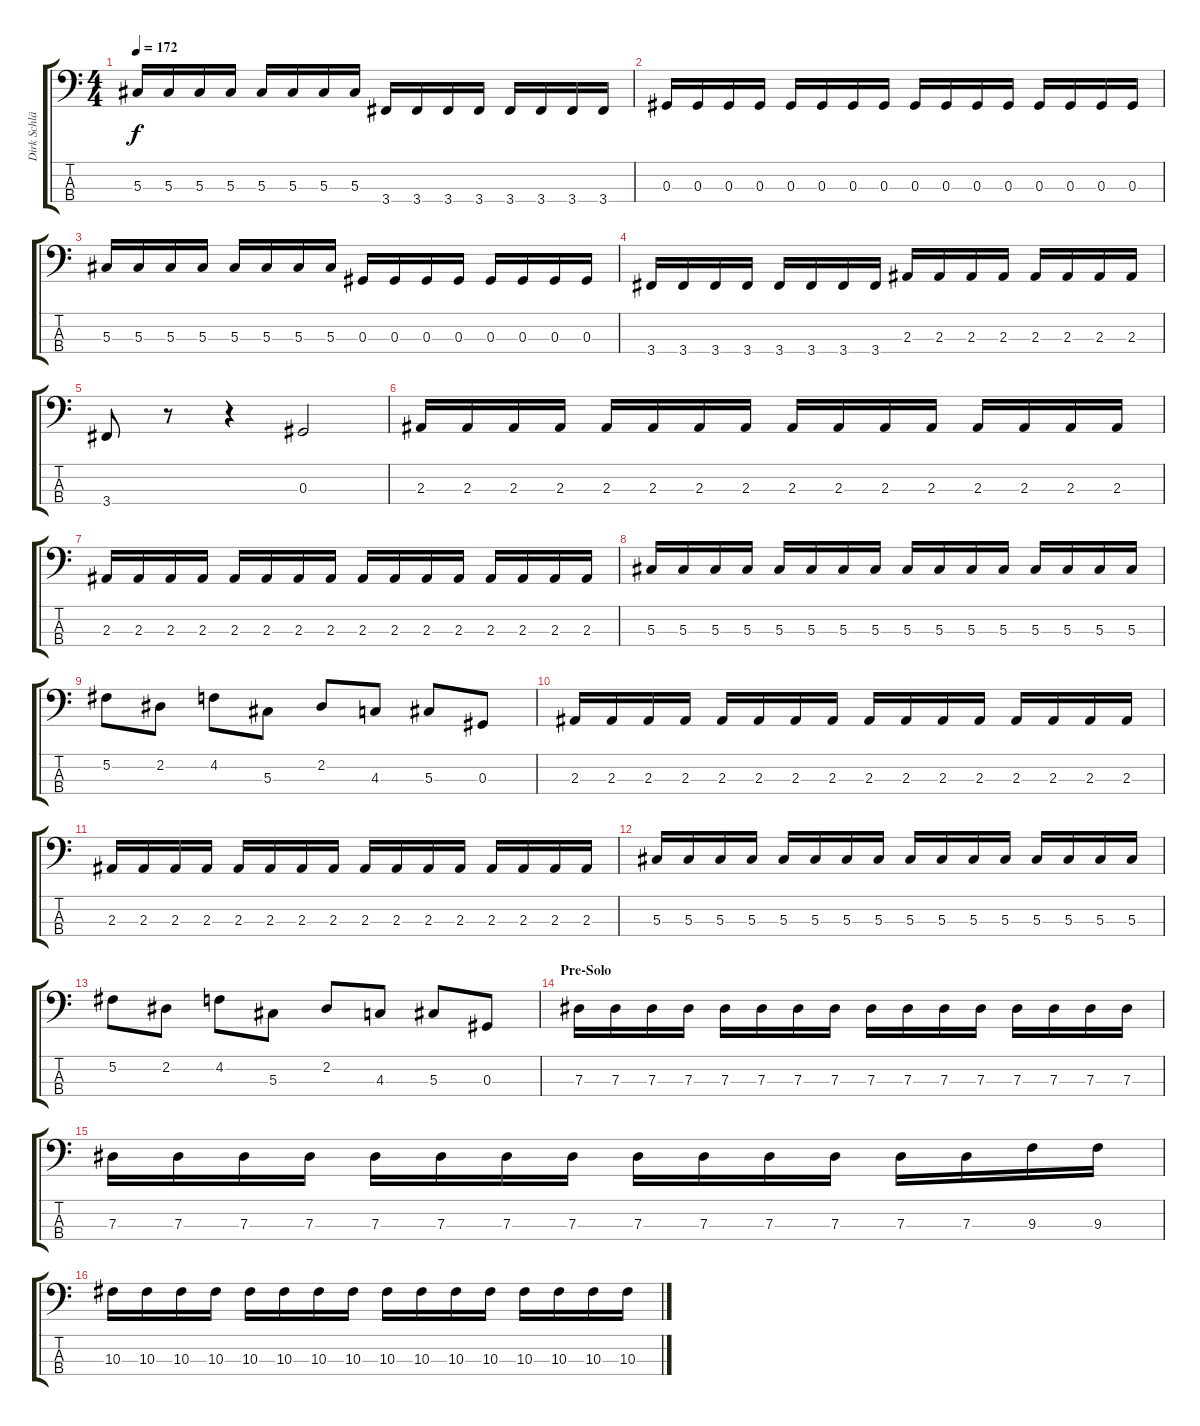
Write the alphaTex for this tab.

\track ("Dirk Schlächter - Bass" "Dirk Schlä") {instrument electricbassfinger}
\staff {score tabs}
\tuning (Gb2 Db2 Ab1 Eb1) {hide}
\ts (4 4)
\tempo 172
\clef f4
\ks c
5.3.16{dy f} 5.3.16 5.3.16 5.3.16 5.3.16 5.3.16 5.3.16 5.3.16 3.4.16 3.4.16 3.4.16 3.4.16 3.4.16 3.4.16 3.4.16 3.4.16 |
0.3.16 0.3.16 0.3.16 0.3.16 0.3.16 0.3.16 0.3.16 0.3.16 0.3.16 0.3.16 0.3.16 0.3.16 0.3.16 0.3.16 0.3.16 0.3.16 |
5.3.16 5.3.16 5.3.16 5.3.16 5.3.16 5.3.16 5.3.16 5.3.16 0.3.16 0.3.16 0.3.16 0.3.16 0.3.16 0.3.16 0.3.16 0.3.16 |
3.4.16 3.4.16 3.4.16 3.4.16 3.4.16 3.4.16 3.4.16 3.4.16 2.3.16 2.3.16 2.3.16 2.3.16 2.3.16 2.3.16 2.3.16 2.3.16 |
3.4.8 r.8 r.4 0.3.2 |
2.3.16 2.3.16 2.3.16 2.3.16 2.3.16 2.3.16 2.3.16 2.3.16 2.3.16 2.3.16 2.3.16 2.3.16 2.3.16 2.3.16 2.3.16 2.3.16 |
2.3.16 2.3.16 2.3.16 2.3.16 2.3.16 2.3.16 2.3.16 2.3.16 2.3.16 2.3.16 2.3.16 2.3.16 2.3.16 2.3.16 2.3.16 2.3.16 |
5.3.16 5.3.16 5.3.16 5.3.16 5.3.16 5.3.16 5.3.16 5.3.16 5.3.16 5.3.16 5.3.16 5.3.16 5.3.16 5.3.16 5.3.16 5.3.16 |
5.2.8 2.2.8 4.2.8 5.3.8 2.2.8 4.3.8 5.3.8 0.3.8 |
2.3.16 2.3.16 2.3.16 2.3.16 2.3.16 2.3.16 2.3.16 2.3.16 2.3.16 2.3.16 2.3.16 2.3.16 2.3.16 2.3.16 2.3.16 2.3.16 |
2.3.16 2.3.16 2.3.16 2.3.16 2.3.16 2.3.16 2.3.16 2.3.16 2.3.16 2.3.16 2.3.16 2.3.16 2.3.16 2.3.16 2.3.16 2.3.16 |
5.3.16 5.3.16 5.3.16 5.3.16 5.3.16 5.3.16 5.3.16 5.3.16 5.3.16 5.3.16 5.3.16 5.3.16 5.3.16 5.3.16 5.3.16 5.3.16 |
5.2.8 2.2.8 4.2.8 5.3.8 2.2.8 4.3.8 5.3.8 0.3.8 |
\section ("" "Pre-Solo")
7.3.16 7.3.16 7.3.16 7.3.16 7.3.16 7.3.16 7.3.16 7.3.16 7.3.16 7.3.16 7.3.16 7.3.16 7.3.16 7.3.16 7.3.16 7.3.16 |
7.3.16 7.3.16 7.3.16 7.3.16 7.3.16 7.3.16 7.3.16 7.3.16 7.3.16 7.3.16 7.3.16 7.3.16 7.3.16 7.3.16 9.3.16 9.3.16 |
10.3.16 10.3.16 10.3.16 10.3.16 10.3.16 10.3.16 10.3.16 10.3.16 10.3.16 10.3.16 10.3.16 10.3.16 10.3.16 10.3.16 10.3.16 10.3.16
